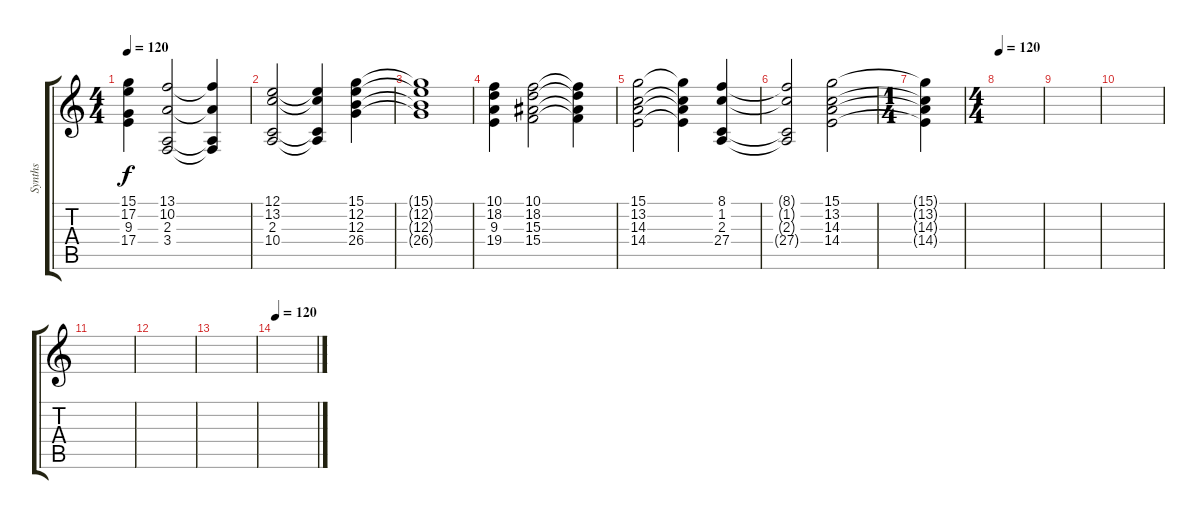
\track ("Synths" "Synths") {instrument synthstrings1}
\staff {score tabs}
\tuning (E4 B3 G3 D3 A2 E2) {hide}
\ts (4 4)
\tempo 120
\clef g2
\ks c
(15.1{t} 17.2{t} 9.3{t} 17.4{t}).4{dy f} (13.1 10.2 2.3 3.4).2 (13.1{t} 10.2{t} 2.3{t} 3.4{t}).4 |
(12.1 13.2 2.3 10.4).2 (12.1{t} 13.2{t} 2.3{t} 10.4{t}).4 (15.1 12.2 12.3 26.4).4 |
(15.1{t} 12.2{t} 12.3{t} 26.4{t}).1 |
(10.1 18.2 9.3 19.4).4 (10.1 18.2 15.3 15.4).2 (10.1{t} 18.2{t} 15.3{t} 15.4{t}).4 |
(15.1 13.2 14.3 14.4).2 (15.1{t} 13.2{t} 14.3{t} 14.4{t}).4 (8.1 1.2 2.3 27.4).4 |
(8.1{t} 1.2{t} 2.3{t} 27.4{t}).2 (15.1 13.2 14.3 14.4).2 |
\ts (1 4)
(15.1{t} 13.2{t} 14.3{t} 14.4{t}).4 |
\ts (4 4)
\tempo 120
|
|
|
|
|
|
\tempo 120
